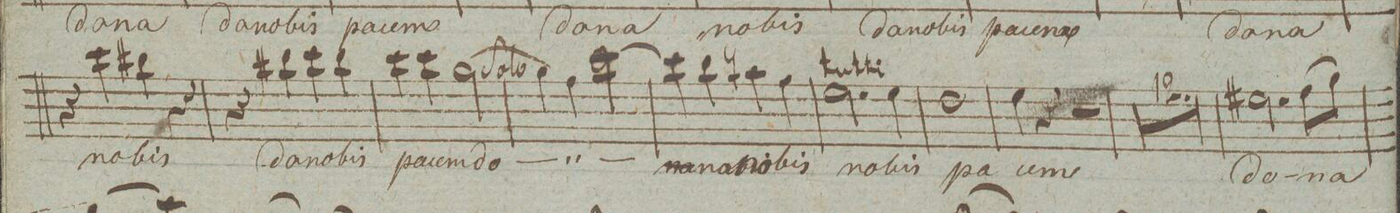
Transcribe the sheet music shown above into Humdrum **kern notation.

**kern	**text	**dynam
*I"Soprano.	*	*
*clefC1	*	*
*k[]	*	*
*met(c|)	*	*
*M2/2	*	*
4r	.	.
4aa\	no-	.
4gg#X\	-bis	.
4r	.	.
=34	=34	=34
4r	.	.
4gg#X\	da	.
4aa\	no-	.
4gg#\	-bis	.
=35	=35	=35
4aa\	pa-	.
4aa\	-cem	.
[2ee\	do-	.
=36	=36	=36
4ee\]	.	.
*	*ij	*
4dd\	-na	.
[2aa\	do-	.
*	*Xij	*
=37	=37	=37
4aa\]	-[[na]]-	.
4gg\	-na	.
4ffn\	no-	.
4ee\	-bis	.
=38	=38	=38
2.cc\	no-	.
4cc\	-bis	.
=39	=39	=39
1b\	pa-	.
=40	=40	=40
4cc\	-cem	.
4r	.	.
2r	.	.
=41	=41	=41
1r	.	.
=42	=42	=42
1r	.	.
=43	=43	=43
1r	.	.
=44	=44	=44
1r	.	.
=45	=45	=45
1r	.	.
=46	=46	=46
1r	.	.
=47	=47	=47
1r	.	.
=48	=48	=48
1r	.	.
=49	=49	=49
1r	.	.
=50	=50	=50
1r	.	.
=51	=51	=51
1r	.	.
=52	=52	=52
1r	.	.
=53	=53	=53
2.cc#X\	do-	.
(8dd\L	-na	.
8ee\J)	.	.
=54	=54	=54
*-	*-	*-
